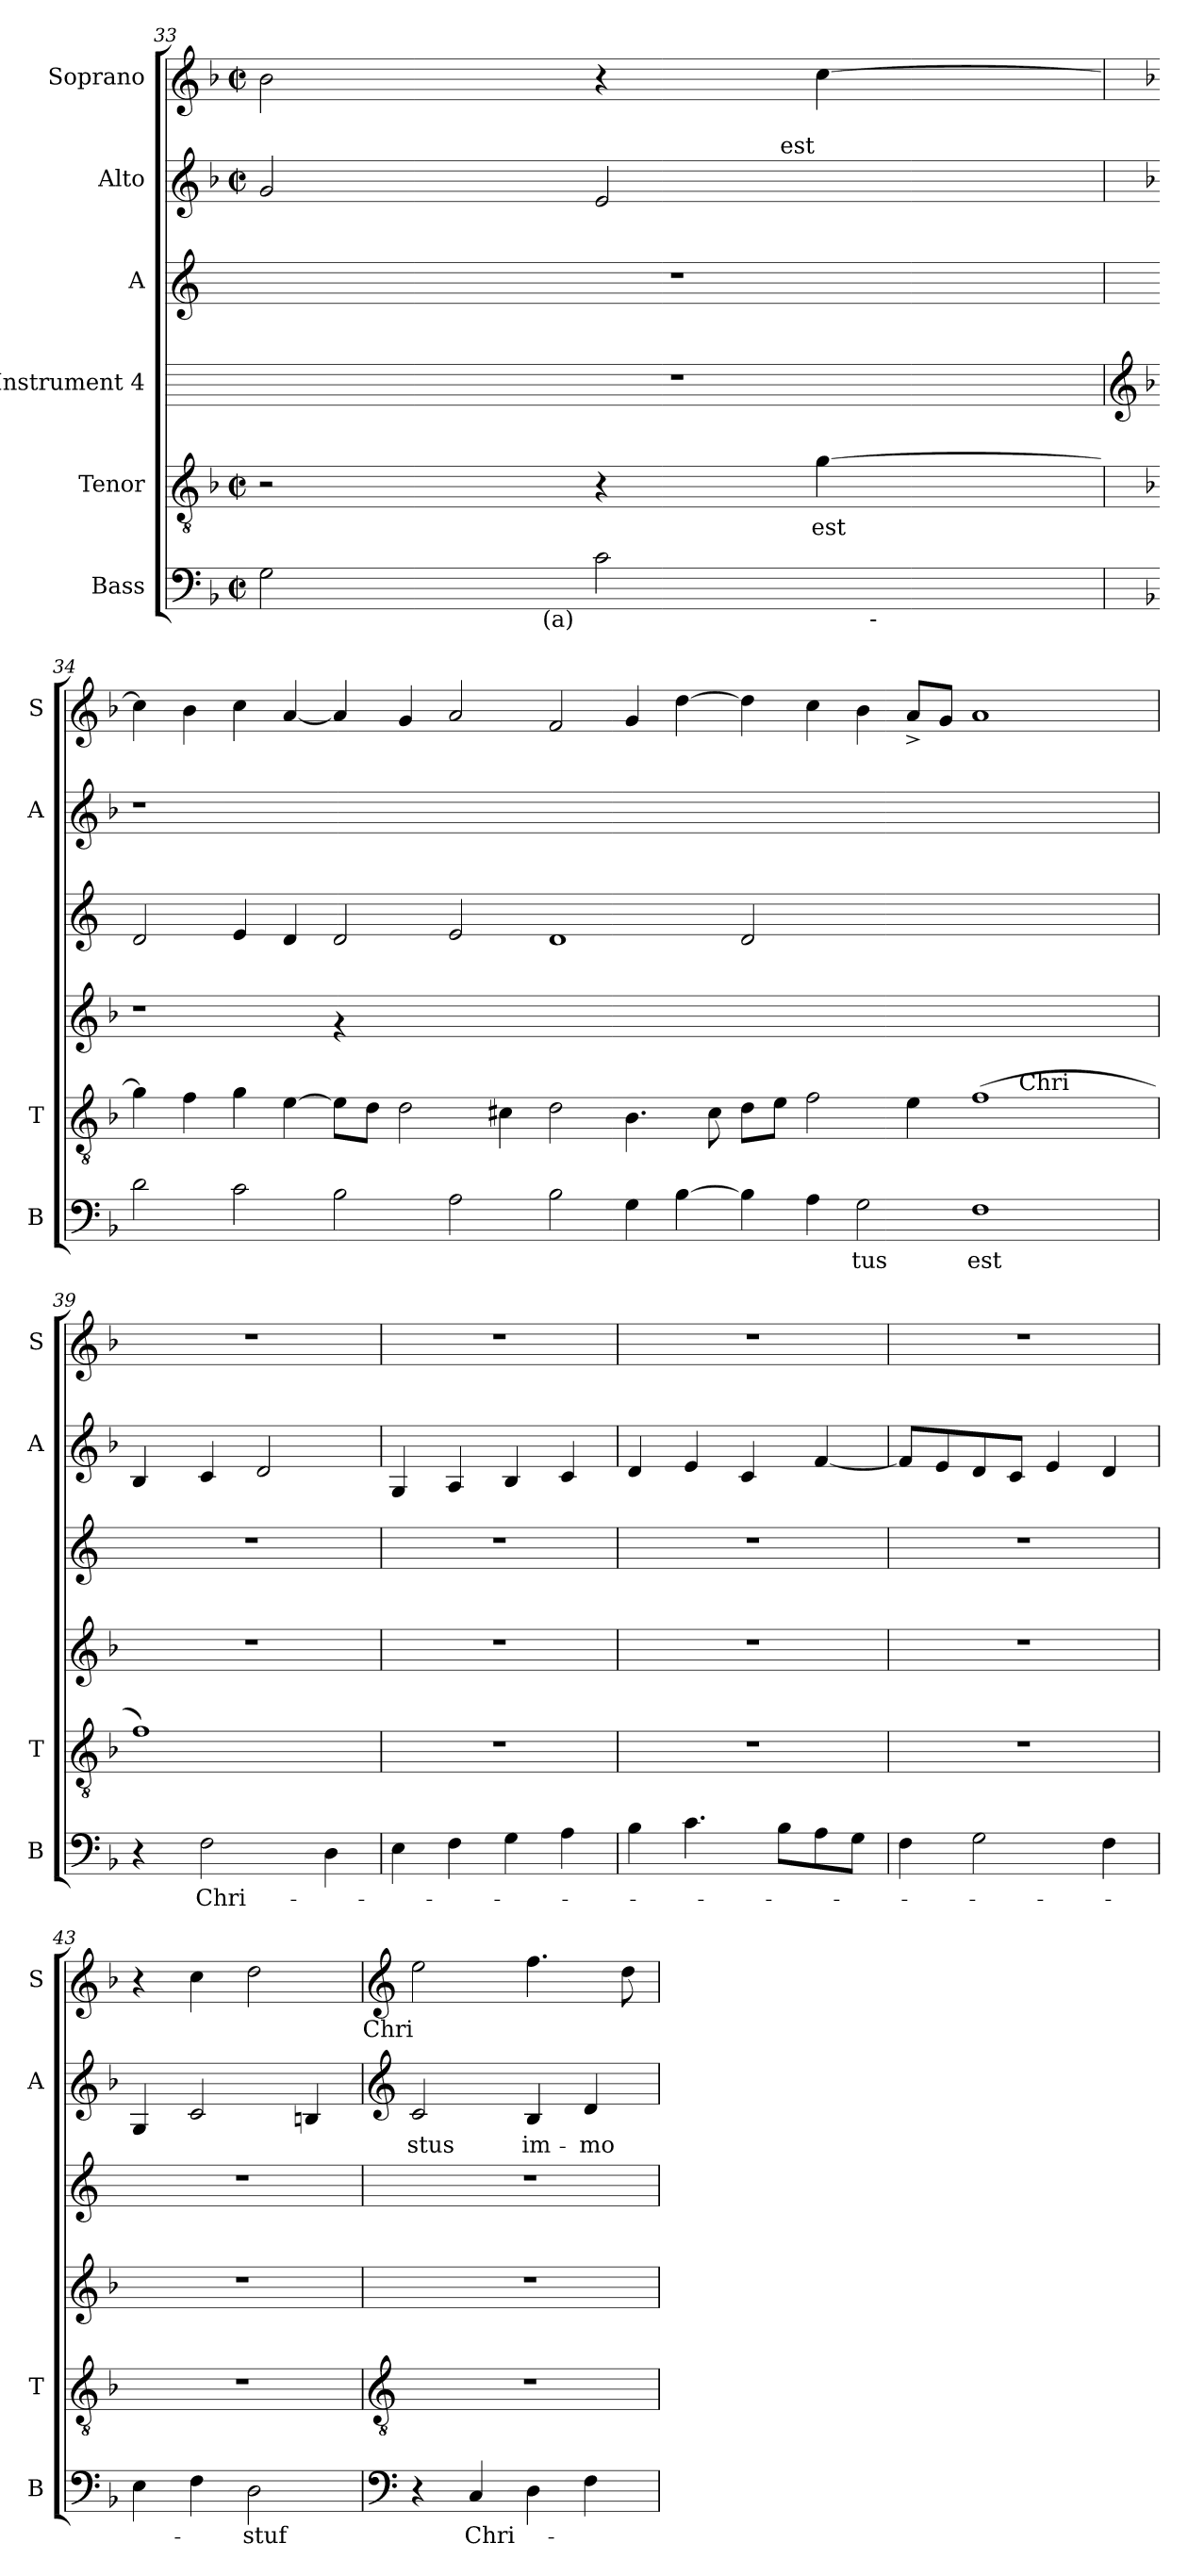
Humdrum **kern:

**kern	**text	**kern	**text	**kern	**kern	**kern	**text	**kern
*part6	*part6	*part5	*part5	*part4	*part3	*part2	*part2	*part1
*staff6	*staff6	*staff5	*staff5	*staff4	*staff3	*staff2	*staff2	*staff1
*I"Bass	*	*I"Tenor	*	*I"Instrument 4	*I"A	*I"Alto	*	*I"Soprano
*I'B	*	*I'T	*	*	*	*I'A	*	*I'S
*clefF4	*	*clefGv2	*	*	*	*clefG2	*	*clefG2
*	*	*	*	*	*ITrd-3c-5	*	*	*
*k[b-]	*	*k[b-]	*	*	*	*k[b-]	*	*k[b-]
*F:	*	*F:	*	*	*	*F:	*	*F:
*M2/2	*	*M2/2	*	*	*	*M2/2	*	*M2/2
*met(c|)	*	*met(c|)	*	*	*	*met(c|)	*	*met(c|)
=33	=33	=33	=33	=33	=33	=33	=33	=33
*^	*	*	*	*	*	*^	*	*
*	*^	*	*	*	*	*	*	*	*	*
2G\	4...ryy	2ryy	.	2r	.	1r	1r	2g/	2ryy	.	2b-\
!	!LO:TX:b:t=(a)	!	!	!	!	!	!	!	!	!	!
.	2ryy	.	.	.	.	.	.	.	.	.	.
2c\	.	4ryy	.	4r	.	.	.	2e/	8...ryy	.	4r
!	!	!	!	!	!	!	!	!	!LO:TX:a:t=est	!	!
.	.	.	.	.	.	.	.	.	4ryy	.	.
!	!	!	!	!	!LO:LY:b:cj	!	!	!	!	!	!
.	.	32ryy	.	[<4g\	est	.	.	.	.	.	[<4cc\
!	!	!LO:TX:b:t=-	!	!	!	!	!	!	!	!	!
.	.	8..ryy	.	.	.	.	.	.	.	.	.
.	32ryy	.	.	.	.	.	.	.	.	.	.
.	.	.	.	.	.	.	.	.	64ryy	.	.
*v	*v	*v	*	*	*	*	*	*v	*v	*	*
!!LO:LB:g=z
=34	=34	=34	=34	=34	=34	=34	=34	=34
*	*	*	*	*clefG2	*	*	*	*
*	*	*	*	*k[b-]	*	*	*	*
*	*	*	*	*F:	*	*	*	*
*^	*	*	*	*	*	*^	*	*
*	*^	*	*	*	*	*	*	*	*	*
*v	*v	*v	*	*^	*	*	*	*v	*v	*	*
2d\	.	4g\]	1ryy	.	1r	2g/	1r	.	4cc\]
.	.	4f\	.	.	.	.	.	.	4b-\
2c\	.	4g\	.	.	.	4a/	.	.	4cc\
.	.	[>4e\	.	.	.	4g/	.	.	[<4a/
2B-\	.	8e\L]	1ryy	.	4rg	2g/	00ryy	.	4a/]
.	.	8d\J	.	.	.	.	.	.	.
.	.	2d\	.	.	4%15ryy	.	.	.	4g/
2A\	.	.	.	.	.	2a/	.	.	2a/
.	.	4c#X\	.	.	.	.	.	.	.
2B-\	.	2d\	1ryy	.	.	1g	.	.	2f/
4G\	.	4.B-\	.	.	.	.	.	.	4g/
[>4B-\	.	.	.	.	.	.	.	.	[>4dd\
.	.	8c#\	.	.	.	.	.	.	.
4B-\]	.	8d\L	1ryy	.	.	2g/	.	.	4dd\]
.	.	8e\J	.	.	.	.	.	.	.
4A\	.	2f\	.	.	.	.	.	.	4cc\
!	!LO:LY:b:cj	!	!	!	!	!	!	!	!
2G\	-tus	.	.	.	.	1.ryy	.	.	4b-\
.	.	4e\	.	.	.	.	.	.	8a^>/L
.	.	.	.	.	.	.	.	.	8g/J
!	!LO:LY:b:cj	!	!	!	!	!	!	!	!
1F	est	(<1f	8..ryy	.	.	.	.	.	1a
!	!	!	!LO:TX:a:t=Chri	!	!	!	!	!	!
.	.	.	2ryy	.	.	.	.	.	.
.	.	.	4ryy	.	.	.	.	.	.
.	.	.	32ryy	.	.	.	.	.	.
!!LO:LB:g=z
=39	=39	=39	=39	=39	=39	=39	=39	=39	=39
4r	.	1f)	32ryy	.	1r	1r	4B-/	.	1r
.	.	.	2ryy	.	.	.	.	.	.
!	!LO:LY:b:cj	!	!	!	!	!	!	!	!
2F\	Chri-	.	.	.	.	.	4c/	.	.
.	.	.	.	.	.	.	2d/	.	.
.	.	.	4...ryy	.	.	.	.	.	.
4D\	.	.	.	.	.	.	.	.	.
*	*	*v	*v	*	*	*	*	*	*
=40	=40	=40	=40	=40	=40	=40	=40	=40
4E\	.	1r	.	1r	1r	4G/	.	1r
4F\	.	.	.	.	.	4A/	.	.
4G\	.	.	.	.	.	4B-/	.	.
4A\	.	.	.	.	.	4c/	.	.
=41	=41	=41	=41	=41	=41	=41	=41	=41
4B-\	.	1r	.	1r	1r	4d/	.	1r
4.c\	.	.	.	.	.	4e/	.	.
.	.	.	.	.	.	4c/	.	.
8B-\L	.	.	.	.	.	.	.	.
8A\	.	.	.	.	.	[<4f/	.	.
8G\J	.	.	.	.	.	.	.	.
=42	=42	=42	=42	=42	=42	=42	=42	=42
4F\	.	1r	.	1r	1r	8f/L]	.	1r
.	.	.	.	.	.	8e/	.	.
2G\	.	.	.	.	.	8d/	.	.
.	.	.	.	.	.	8c/J	.	.
.	.	.	.	.	.	4e/	.	.
4F\	.	.	.	.	.	4d/	.	.
=43	=43	=43	=43	=43	=43	=43	=43	=43
4E\	.	1r	.	1r	1r	4G/	.	4r
4F\	.	.	.	.	.	2c/	.	4cc\
!	!LO:LY:b:cj	!	!	!	!	!	!	!
2D\	-stuf	.	.	.	.	.	.	2dd\
.	.	.	.	.	.	4Bn/	.	.
!	!	!	!	!	!	!	!	!LO:TX:b:t=Chri
!!LO:PB:g=z
=44	=44	=44	=44	=44	=44	=44	=44	=44
*clefF4	*	*clefGv2	*	*	*	*clefG2	*	*clefG2
!	!	!	!	!	!	!	!LO:LY:b:cj	!
4r	.	1r	.	1r	1r	2c/	stus	2ee\
!	!LO:LY:b:cj	!	!	!	!	!	!	!
4C/	Chri-	.	.	.	.	.	.	.
!	!	!	!	!	!	!	!LO:LY:b:cj	!
4D\	.	.	.	.	.	4B-/	im-	4.ff\
!	!	!	!	!	!	!	!LO:LY:b:cj	!
4F\	.	.	.	.	.	4d/	-mo-	.
.	.	.	.	.	.	.	.	8dd\
=	=	=	=	=	=	=	=	=
*-	*-	*-	*-	*-	*-	*-	*-	*-
